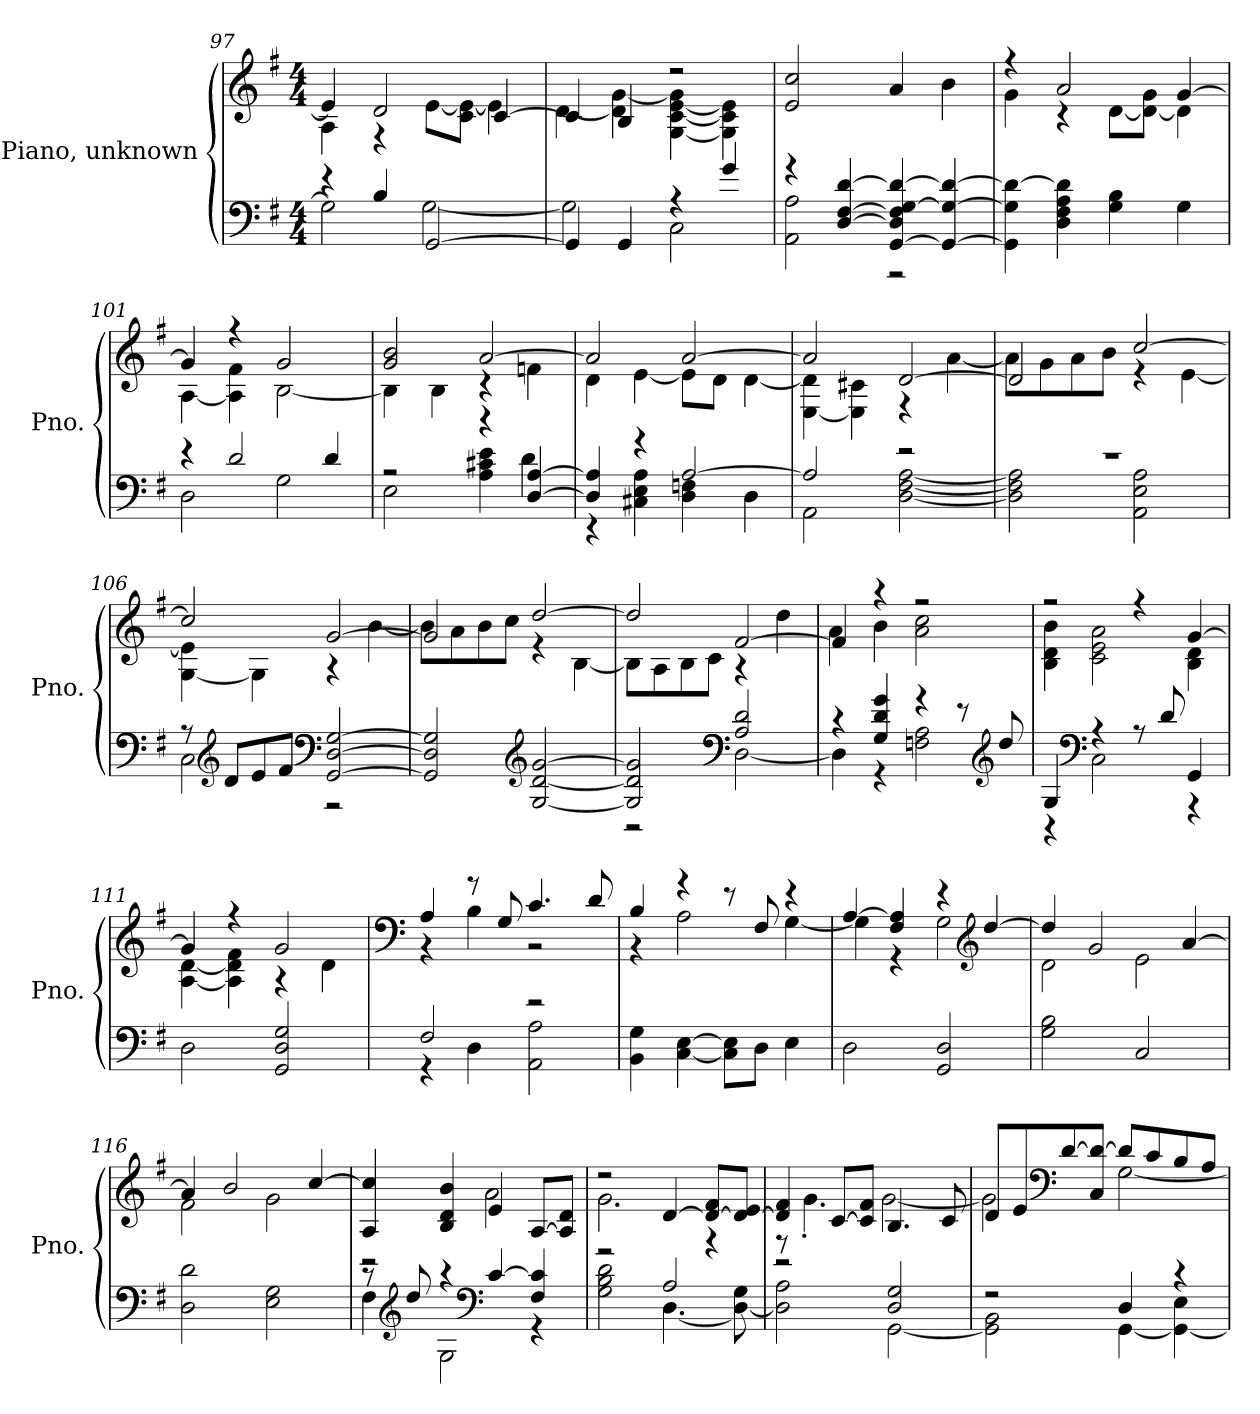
**kern	**kern
*part1	*part1
*staff2	*staff1
*I"Piano, unknown	*
*I'Pno.	*
*clefF4	*clefG2
*k[f#]	*k[f#]
*M4/4	*M4/4
=97	=97
*^	*^
4r	2G\]	4e/]	4A\
4B/	.	2d/	4r
[2GG/	[2G\	.	[8e\L
.	.	.	8c\ 8e\_J
.	.	[4c/	4e\]
=98	=98	=98	=98
4GG/]	2G\]	4c/]	[4d\
4GG/	.	4B/	4d\] [4g\
4r	2C\	2r	[4G\ [4c\ [4e\ 4g\]
4g/	.	.	4G\] 4c\] 4e\]
*	*	*v	*v
=99	=99	=99
4r	2AA\ 2A\	2e/ 2cc/
[4D/ [4F#/ [4d/	.	.
[4GG/ 4D/] 4F#/] [4G/ 4d/_	2r	4a/
4GG/_ 4G/_ 4d/_	.	4b\
*v	*v	*
=100	=100
*	*^
4GG\] 4G\] 4d\_	4r	4g\
4D\ 4F#\ 4A\ 4d\]	2a/	4r
4G\ 4B\	.	[8d\L
.	.	8d\_ 8g\J
4G\	[4g/	4d\]
=101	=101	=101
*^	*	*
4r	2D\	4g/]	[4A\
2d/	.	4r	4A\] 4f#\
.	2G\	2g/	[2B\
4d/	.	.	.
!!LO:LB:g=z	!!
=102	=102	=102	=102
2r	2E\	2g/ 2b/	4B\]
.	.	.	4B\
4r	4A\ 4c#X\ 4e\	[2a/	4r
[4D/ [4A/	4d\	.	4fn\
=103	=103	=103	=103
4D/] 4A/]	4r	2a/]	4d\
4r	4C#X\ 4E\ 4A\	.	[4e\
[2A/	4D\ 4Fn\	[2a/	8e\L]
.	.	.	8d\J
.	4D\	.	[4d\
=104	=104	=104	=104
2A/]	2AA\	2a/]	[4E\ 4d\]
.	.	.	4E\] 4c#X\
2r	[2D\ [2F#\ [2A\	[2d/	4r
.	.	.	[4a\
=105	=105	=105	=105
1r	2D\] 2F#\] 2A\]	2d/]	8a\L]
.	.	.	8g\
.	.	.	8a\
.	.	.	8b\J
.	2AA\ 2E\ 2A\	[2cc/	4r
.	.	.	[4e\
=106	=106	=106	=106
8r	2C\	2cc/]	[4G\ 4e\]
*clefG2	*	*	*
8d/L	.	.	.
8e/	.	.	4G\]
8f#/J	.	.	.
*clefF4	*	*	*
[2GG/ [2D/ [2G/	2r	[2g/	4r
.	.	.	[4b\
*v	*v	*	*
=107	=107	=107
2GG/] 2D/] 2G/]	2g/]	8b\L]
.	.	8a\
.	.	8b\
.	.	8cc\J
*clefG2	*	*
[2G/ [2d/ [2g/	[2dd/	4r
.	.	[4B\
!!LO:PB:g=z	!!
=108	=108	=108
*^	*	*
2G/] 2d/] 2g/]	2r	2dd/]	8B\L]
.	.	.	8A\
.	.	.	8B\
.	.	.	8c\J
*clefF4	*	*	*
2A/ 2d/	[2D\	[2f#/	4r
.	.	.	4dd\
=109	=109	=109	=109
4r	4D\]	4f#/]	4a\
4G/ 4d/ 4g/	4r	4r	4b\
4r	2Fn\ 2A\	2r	2a\ 2cc\
8r	.	.	.
*clefG2	*	*	*
8dd/	.	.	.
=110	=110	=110	=110
4G/	4r	2r	4B\ 4d\ 4b\
*clefF4	*	*	*
4r	2C\	.	2c\ 2e\ 2a\
8r	.	4r	.
8d/	.	.	.
4GG/	4r	[4g/	4B\ 4d\
*v	*v	*	*
=111	=111	=111
2D\	4g/]	[4A\ [4d\
.	4r	4A\] 4d\] 4f#\
2GG/ 2D/ 2G/	2g/	4r
.	.	4d\
=112	=112	=112
*	*clefF4	*
*^	*	*
2F#/	4r	4A/	4r
.	4D\	8r	4B\
.	.	8G/	.
2r	2AA\ 2A\	4.c/	2r
.	.	8d/	.
*v	*v	*	*
!!LO:LB:g=z	!!
=113	=113	=113
4BB\ 4G\	4B/	4r
[4C\ [4E\	4r	2A\
8C\] 8E\]L	8r	.
8D\J	8F#/	.
4E\	4r	[4G\
=114	=114	=114
2D\	[4A/	4G\]
.	4F#/ 4A/]	4r
2GG/ 2D/	4r	2G\
*	*clefG2	*
.	[4dd/	.
=115	=115	=115
2G\ 2B\	4dd/]	2d\
.	2g/	.
2C/	.	2e\
.	[4a/	.
=116	=116	=116
2D\ 2d\	4a/]	2f#\
.	2b/	.
2E\ 2G\	.	2g\
.	[4cc/	.
=117	=117	=117
*^	*	*
8r	4F#\	4A/ 4cc/]	2r
*clefG2	*	*	*
8dd/	.	.	.
4r	2G\	4B/ 4d/ 4b/	.
*clefF4	*	*	*
[4c/	.	4e/	2a\
4F#/ 4c/]	4r	[8A/L	.
.	.	8A/] 8d/J	.
=118	=118	=118	=118
2r	2G\ 2B\ 2d\	2r	2.g\
2A/	[4.D\	[4d/	.
.	.	8d/_ 8f#/L	4r
.	8D\_ 8G\	8d/_ 8e/J	.
!!LO:LB:g=z	!!
=119	=119	=119	=119
2r	2D\] 2A\	4d/] 4f#/	8r
.	.	.	4.g'\
.	.	[8c/L	.
.	.	8c/] 8f#/J	.
2D/ 2G/	[2GG\	4.B/	[2g\
.	.	8c/	.
=120	=120	=120	=120
2r	2GG\] 2BB\	8d/L	2g\]
.	.	8e/	.
*	*	*clefF4	*
.	.	[8d/	.
.	.	8C/ 8d/_J	.
4D/	[4GG\	8d/L]	[2G\
.	.	8c/	.
4r	4GG\_ 4E\	8B/	.
.	.	8A/J	.
*v	*v	*	*
*	*v	*v
=	=
*-	*-
